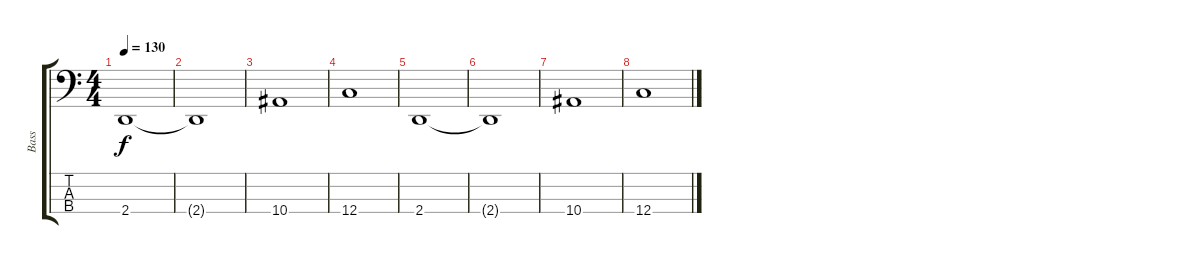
\track ("Bass" "Bass") {instrument electricbasspick}
\staff {score tabs}
\tuning (F2 C2 G1 C1) {hide}
\ts (4 4)
\tempo 130
\clef f4
\ks c
2.4.1{dy f} |
2.4{t}.1 |
10.4.1 |
12.4.1 |
2.4.1 |
2.4{t}.1 |
10.4.1 |
12.4.1
